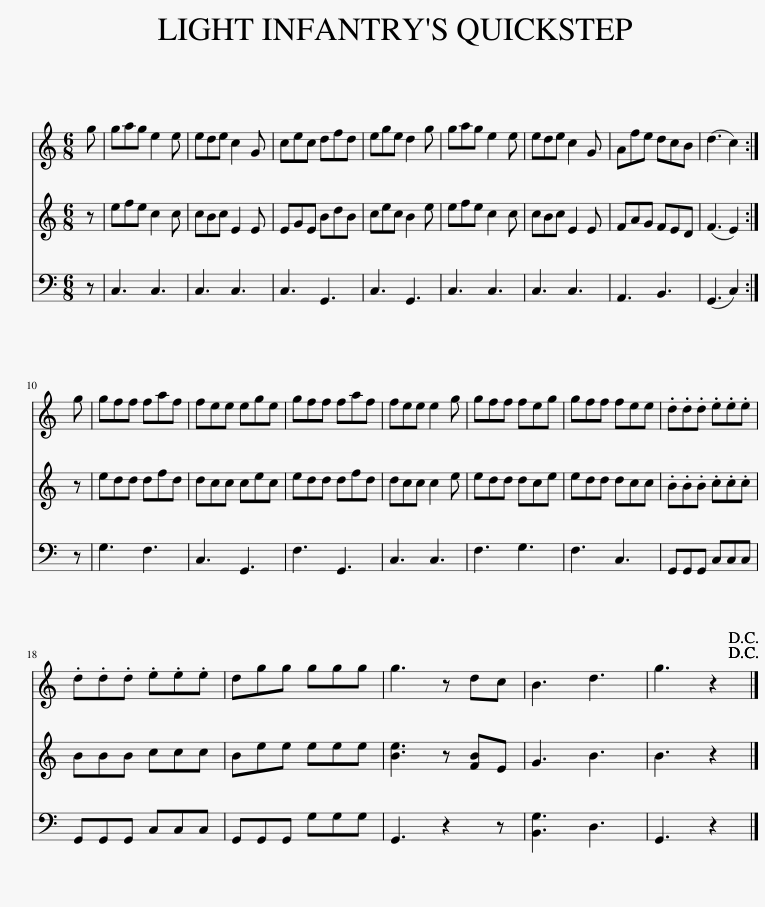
X:1
%%score 1 2 3
L:1/8
M:6/8
I:linebreak $
K:C
V:1 treble
V:2 treble
V:3 bass
V:1
 g | gag e2 e | ede c2 G | cec dfd | ege d2 g | %5
 gag e2 e | ede c2 G | Afe dcB | (d3 c2) :|$ g | %10
 gff faf | fee ege | gff faf | fee e2 g | gff feg | %15
 gff fee | .d.d.d .e.e.e |$ .d.d.d .e.e.e | dgg ggg | g3 z dc | %20
 B3 d3 | g3 z2!D.C.! |] %22
V:2
 z | efe c2 c | cBc E2 E | EGE BdB | cec B2 e | %5
 efe c2 c | cBc E2 E | FAG FED | (F3 E2) :|$ z | %10
 edd dfd | dcc cec | edd dfd | dcc c2 e | edd dce | %15
 edd dcc | .B.B.B .c.c.c |$ BBB ccc | Bee eee | [Be]3 z [FB]E | %20
 G3 B3 | B3 z2 |] %22
V:3
 z | C,3 C,3 | C,3 C,3 | C,3 G,,3 | C,3 G,,3 | %5
 C,3 C,3 | C,3 C,3 | A,,3 B,,3 | (G,,3 C,2) :|$ z | %10
 G,3 F,3 | C,3 G,,3 | F,3 G,,3 | C,3 C,3 | F,3 G,3 | %15
 F,3 C,3 | G,,G,,G,, C,C,C, |$ G,,G,,G,, C,C,C, | G,,G,,G,, G,G,G, | G,,3 z2 z | %20
 [B,,G,]3 D,3 | G,,3 z2 |] %22
